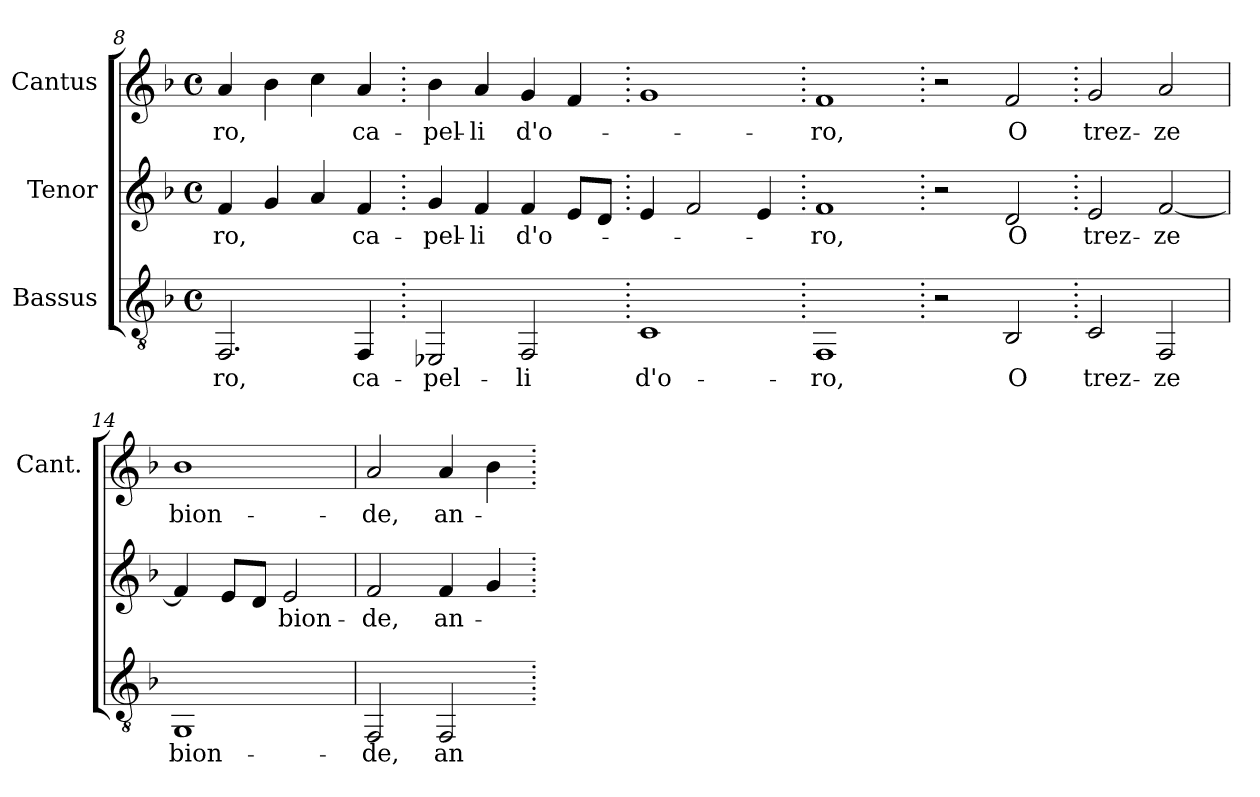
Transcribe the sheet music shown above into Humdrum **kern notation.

**kern	**text	**kern	**text	**kern	**text
*part3	*part3	*part2	*part2	*part1	*part1
*staff3	*staff3	*staff2	*staff2	*staff1	*staff1
*I"Bassus	*	*I"Tenor	*	*I"Cantus	*
*	*	*	*	*I'Cant.	*
*clefGv2	*	*clefG2	*	*clefG2	*
*k[b-]	*	*k[b-]	*	*k[b-]	*
*F:	*	*F:	*	*F:	*
*M4/4	*	*M4/4	*	*M4/4	*
*met(c)	*	*met(c)	*	*met(c)	*
=8	=8	=8	=8	=8	=8
!	!LO:LY:b:color=#000000	!	!	!	!
!	!	!	!LO:LY:b:color=#000000	!	!
!	!	!	!	!	!LO:LY:b:color=#000000
2.FFi/	-ro,	4fi/	-ro,	4ai/	-ro,
.	.	4gi/	.	4b-i\	.
.	.	4ai/	.	4cci\	.
!	!LO:LY:b:color=#000000	!	!	!	!
!	!	!	!LO:LY:b:color=#000000	!	!
!	!	!	!	!	!LO:LY:b:color=#000000
4FFi/	ca-	4fi/	ca-	4ai/	ca-
=9.	=9.	=9.	=9.	=9.	=9.
!	!LO:LY:b:color=#000000	!	!	!	!
!	!	!	!LO:LY:b:color=#000000	!	!
!	!	!	!	!	!LO:LY:b:color=#000000
2EE-Xi/	-pel-	4gi/	-pel-	4b-i\	-pel-
!	!	!	!LO:LY:b:color=#000000	!	!
!	!	!	!	!	!LO:LY:b:color=#000000
.	.	4fi/	-li	4ai/	-li
!	!LO:LY:b:color=#000000	!	!	!	!
!	!	!	!LO:LY:b:color=#000000	!	!
!	!	!	!	!	!LO:LY:b:color=#000000
2FFi/	-li	4fi/	d'o-	4gi/	d'o-
.	.	8ei/L	.	4fi/	.
.	.	8di/J	.	.	.
=10.	=10.	=10.	=10.	=10.	=10.
!	!LO:LY:b:color=#000000	!	!	!	!
1Ci	d'o-	4ei/	.	1gi	.
.	.	2fi/	.	.	.
.	.	4ei/	.	.	.
=11.	=11.	=11.	=11.	=11.	=11.
!	!LO:LY:b:color=#000000	!	!	!	!
!	!	!	!LO:LY:b:color=#000000	!	!
!	!	!	!	!	!LO:LY:b:color=#000000
1FFi	-ro,	1fi	-ro,	1fi	-ro,
=12.	=12.	=12.	=12.	=12.	=12.
2r	.	2r	.	2r	.
!	!LO:LY:b:color=#000000	!	!	!	!
!	!	!	!LO:LY:b:color=#000000	!	!
!	!	!	!	!	!LO:LY:b:color=#000000
2BB-i/	O	2di/	O	2fi/	O
=13.	=13.	=13.	=13.	=13.	=13.
!	!LO:LY:b:color=#000000	!	!	!	!
!	!	!	!LO:LY:b:color=#000000	!	!
!	!	!	!	!	!LO:LY:b:color=#000000
2Ci/	trez-	2ei/	trez-	2gi/	trez-
!	!LO:LY:b:color=#000000	!	!	!	!
!	!	!	!LO:LY:b:color=#000000	!	!
!	!	!	!	!	!LO:LY:b:color=#000000
2FFi/	-ze	[<2fi/	-ze	2ai/	-ze
=14	=14	=14	=14	=14	=14
!	!LO:LY:b:color=#000000	!	!	!	!
!	!	!	!	!	!LO:LY:b:color=#000000
1GGi	bion-	4fi/]	.	1b-i	bion-
.	.	8ei/L	.	.	.
.	.	8di/J	.	.	.
!	!	!	!LO:LY:b:color=#000000	!	!
.	.	2ei/	bion-	.	.
!!LO:LB:g=z
=15	=15	=15	=15	=15	=15
!	!LO:LY:b:color=#000000	!	!	!	!
!	!	!	!LO:LY:b:color=#000000	!	!
!	!	!	!	!	!LO:LY:b:color=#000000
2FFi/	-de,	2fi/	-de,	2ai/	-de,
!	!LO:LY:b:color=#000000	!	!	!	!
!	!	!	!LO:LY:b:color=#000000	!	!
!	!	!	!	!	!LO:LY:b:color=#000000
2FFi/	an-	4fi/	an-	4ai/	an-
.	.	4gi/	.	4b-i\	.
=.	=.	=.	=.	=.	=.
*-	*-	*-	*-	*-	*-
